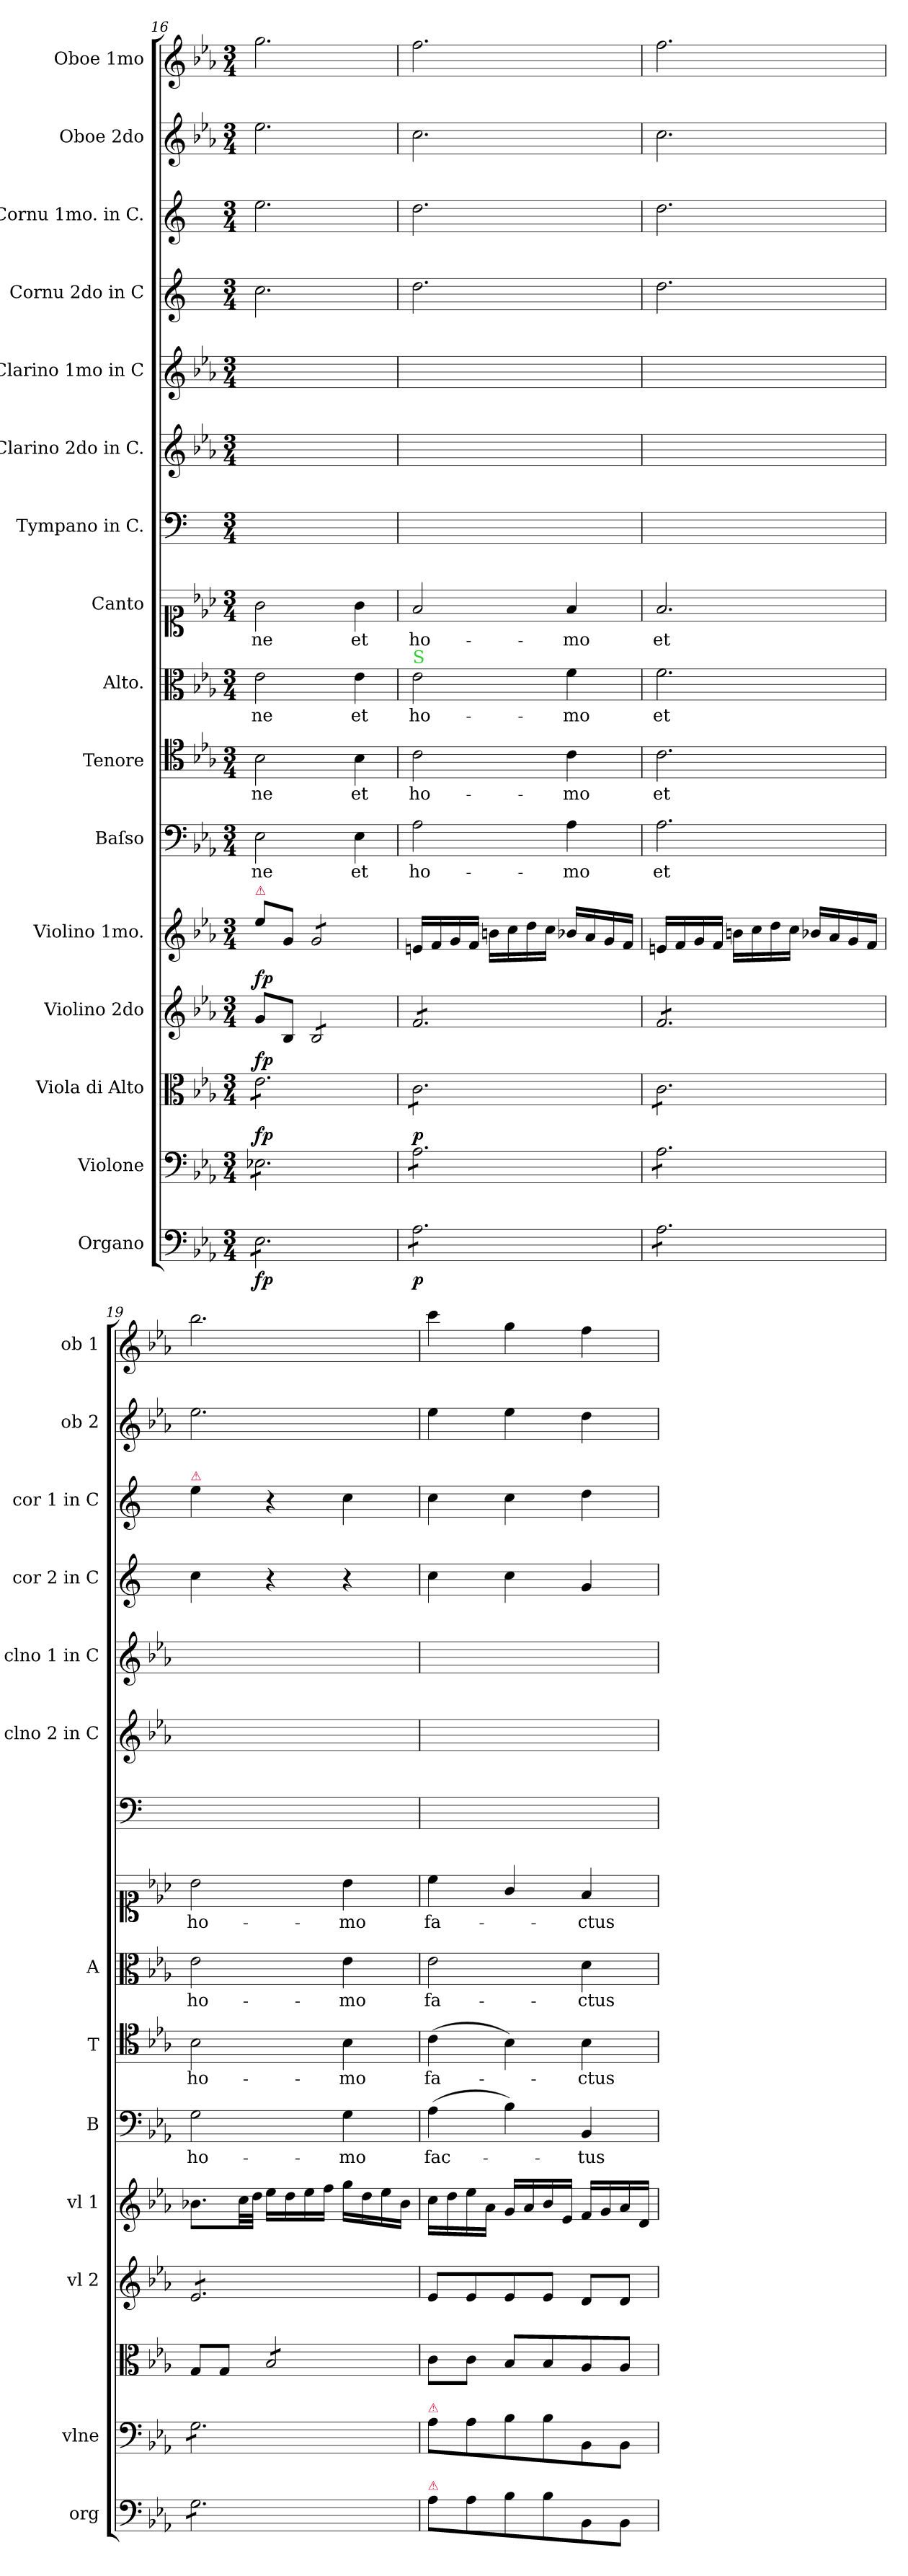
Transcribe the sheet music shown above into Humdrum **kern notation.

**kern	**dynam	**kern	**dynam	**kern	**dynam	**kern	**dynam	**kern	**kern	**text	**kern	**text	**kern	**text	**kern	**text	**kern	**kern	**kern	**kern	**kern	**kern	**kern
*part16	*part16	*part15	*part15	*part14	*part14	*part13	*part13	*part12	*part11	*part11	*part10	*part10	*part9	*part9	*part8	*part8	*part7	*part6	*part5	*part4	*part3	*part2	*part1
*staff16	*staff16	*staff15	*staff15	*staff14	*staff14	*staff13	*staff13	*staff12	*staff11	*staff11	*staff10	*staff10	*staff9	*staff9	*staff8	*staff8	*staff7	*staff6	*staff5	*staff4	*staff3	*staff2	*staff1
*I"Organo	*	*I"Violone	*	*I"Viola di Alto	*	*I"Violino 2do	*	*I"Violino 1mo.	*I"Baſso	*	*I"Tenore	*	*I"Alto.	*	*I"Canto	*	*I"Tympano in C.	*I"Clarino 2do in C.	*I"Clarino 1mo in C	*I"Cornu 2do in C	*I"Cornu 1mo. in C.	*I"Oboe 2do	*I"Oboe 1mo
*I'org	*	*I'vlne	*	*	*	*I'vl 2	*	*I'vl 1	*I'B	*	*I'T	*	*I'A	*	*	*	*	*I'clno 2 in C	*I'clno 1 in C	*I'cor 2 in C	*I'cor 1 in C	*I'ob 2	*I'ob 1
*clefF4	*	*clefF4	*	*clefC3	*	*clefG2	*	*clefG2	*clefF4	*	*clefC4	*	*clefC3	*	*clefC1	*	*clefF4	*clefG2	*clefG2	*clefG2	*clefG2	*clefG2	*clefG2
*	*	*	*	*	*	*	*	*	*	*	*	*	*	*	*	*	*	*	*	*ITrd5c9	*ITrd5c9	*	*
*k[b-e-a-]	*	*k[b-e-a-]	*	*k[b-e-a-]	*	*k[b-e-a-]	*	*k[b-e-a-]	*k[b-e-a-]	*	*k[b-e-a-]	*	*k[b-e-a-]	*	*k[b-e-a-]	*	*k[]	*k[b-e-a-]	*k[b-e-a-]	*k[b-e-a-]	*k[b-e-a-]	*k[b-e-a-]	*k[b-e-a-]
*c:	*	*c:	*	*c:	*	*c:	*	*c:	*c:	*	*c:	*	*c:	*	*c:	*	*	*c:	*c:	*c:	*c:	*c:	*c:
*M3/4	*	*M3/4	*	*M3/4	*	*M3/4	*	*M3/4	*M3/4	*	*M3/4	*	*M3/4	*	*M3/4	*	*M3/4	*M3/4	*M3/4	*M3/4	*M3/4	*M3/4	*M3/4
=16	=16	=16	=16	=16	=16	=16	=16	=16	=16	=16	=16	=16	=16	=16	=16	=16	=16	=16	=16	=16	=16	=16	=16
!	!	!	!	!	!	!	!	!LO:TX:a:color=crimson:t=⚠	!	!	!	!	!	!	!	!	!	!	!	!	!	!	!
!	!	!	!LO:DY:a	!	!LO:DY:a	!	!LO:DY:a	!	!	!	!	!	!	!	!	!	!	!	!	!	!	!	!
*tremolo	*	*	*	*	*	*	*	*	*	*	*	*	*	*	*	*	*	*	*	*	*	*	*
*	*	*tremolo	*	*	*	*	*	*	*	*	*	*	*	*	*	*	*	*	*	*	*	*	*
*	*	*	*	*tremolo	*	*	*	*	*	*	*	*	*	*	*	*	*	*	*	*	*	*	*
8E-\L	fp.	8E-X\L	fp.	8e-\L	fp.	8g/L	fp.	8ee-\L	2E-\	-ne	2B-\	-ne	2e-\	-ne	2g\	-ne	2.ryy	2.ryy	2.ryy	2.e-\	2.g\	2.ee-\	2.gg\
8E-\	.	8E-X\	.	8e-\	.	8B-/J	.	8g/J	.	.	.	.	.	.	.	.	.	.	.	.	.	.	.
*	*	*	*	*	*	*tremolo	*	*	*	*	*	*	*	*	*	*	*	*	*	*	*	*	*
*	*	*	*	*	*	*	*	*tremolo	*	*	*	*	*	*	*	*	*	*	*	*	*	*	*
8E-\	.	8E-X\	.	8e-\	.	8B-/L	.	8g/L	.	.	.	.	.	.	.	.	.	.	.	.	.	.	.
8E-\	.	8E-X\	.	8e-\	.	8B-/	.	8g/	.	.	.	.	.	.	.	.	.	.	.	.	.	.	.
8E-\	.	8E-X\	.	8e-\	.	8B-/	.	8g/	4E-\	et	4B-\	et	4e-\	et	4g\	et	.	.	.	.	.	.	.
8E-\J	.	8E-X\J	.	8e-\J	.	8B-/J	.	8g/J	.	.	.	.	.	.	.	.	.	.	.	.	.	.	.
*	*	*	*	*	*	*	*	*Xtremolo	*	*	*	*	*	*	*	*	*	*	*	*	*	*	*
=17	=17	=17	=17	=17	=17	=17	=17	=17	=17	=17	=17	=17	=17	=17	=17	=17	=17	=17	=17	=17	=17	=17	=17
!	!	!	!	!	!	!	!	!	!	!	!	!	!LO:TX:a:color=limegreen:t=S	!	!	!	!	!	!	!	!	!	!
!	!	!	!LO:DY:a	!	!	!	!LO:DY:a	!	!	!	!	!	!	!	!	!	!	!	!	!	!	!	!
8A-\L	p.	8A-\L	p.	8c\L	.	8f/L	p&colon;	16en/LL	2A-\	ho-	2c\	ho-	2e-\	ho-	2f/	ho-	2.ryy	2.ryy	2.ryy	2.f\	2.f\	2.cc\	2.ff\
.	.	.	.	.	.	.	.	16f/	.	.	.	.	.	.	.	.	.	.	.	.	.	.	.
8A-\	.	8A-\	.	8c\	.	8f/	.	16g/	.	.	.	.	.	.	.	.	.	.	.	.	.	.	.
.	.	.	.	.	.	.	.	16f/JJ	.	.	.	.	.	.	.	.	.	.	.	.	.	.	.
8A-\	.	8A-\	.	8c\	.	8f/	.	16bn\LL	.	.	.	.	.	.	.	.	.	.	.	.	.	.	.
.	.	.	.	.	.	.	.	16cc\	.	.	.	.	.	.	.	.	.	.	.	.	.	.	.
8A-\	.	8A-\	.	8c\	.	8f/	.	16dd\	.	.	.	.	.	.	.	.	.	.	.	.	.	.	.
.	.	.	.	.	.	.	.	16cc\JJ	.	.	.	.	.	.	.	.	.	.	.	.	.	.	.
8A-\	.	8A-\	.	8c\	.	8f/	.	16b-X/LL	4A-\	-mo	4c\	-mo	4f\	-mo	4f/	-mo	.	.	.	.	.	.	.
.	.	.	.	.	.	.	.	16a-/	.	.	.	.	.	.	.	.	.	.	.	.	.	.	.
8A-\J	.	8A-\J	.	8c\J	.	8f/J	.	16g/	.	.	.	.	.	.	.	.	.	.	.	.	.	.	.
.	.	.	.	.	.	.	.	16f/JJ	.	.	.	.	.	.	.	.	.	.	.	.	.	.	.
=18	=18	=18	=18	=18	=18	=18	=18	=18	=18	=18	=18	=18	=18	=18	=18	=18	=18	=18	=18	=18	=18	=18	=18
8A-\L	.	8A-\L	.	8c\L	.	8f/L	.	16en/LL	2.A-\	et	2.c\	et	2.f\	et	2.f/	et	2.ryy	2.ryy	2.ryy	2.f\	2.f\	2.cc\	2.ff\
.	.	.	.	.	.	.	.	16f/	.	.	.	.	.	.	.	.	.	.	.	.	.	.	.
8A-\	.	8A-\	.	8c\	.	8f/	.	16g/	.	.	.	.	.	.	.	.	.	.	.	.	.	.	.
.	.	.	.	.	.	.	.	16f/JJ	.	.	.	.	.	.	.	.	.	.	.	.	.	.	.
8A-\	.	8A-\	.	8c\	.	8f/	.	16bn\LL	.	.	.	.	.	.	.	.	.	.	.	.	.	.	.
.	.	.	.	.	.	.	.	16cc\	.	.	.	.	.	.	.	.	.	.	.	.	.	.	.
8A-\	.	8A-\	.	8c\	.	8f/	.	16dd\	.	.	.	.	.	.	.	.	.	.	.	.	.	.	.
.	.	.	.	.	.	.	.	16cc\JJ	.	.	.	.	.	.	.	.	.	.	.	.	.	.	.
8A-\	.	8A-\	.	8c\	.	8f/	.	16b-X/LL	.	.	.	.	.	.	.	.	.	.	.	.	.	.	.
.	.	.	.	.	.	.	.	16a-/	.	.	.	.	.	.	.	.	.	.	.	.	.	.	.
8A-\J	.	8A-\J	.	8c\J	.	8f/J	.	16g/	.	.	.	.	.	.	.	.	.	.	.	.	.	.	.
*	*	*	*	*Xtremolo	*	*	*	*	*	*	*	*	*	*	*	*	*	*	*	*	*	*	*
.	.	.	.	.	.	.	.	16f/JJ	.	.	.	.	.	.	.	.	.	.	.	.	.	.	.
=19	=19	=19	=19	=19	=19	=19	=19	=19	=19	=19	=19	=19	=19	=19	=19	=19	=19	=19	=19	=19	=19	=19	=19
!	!	!	!	!	!	!	!	!	!	!	!	!	!	!	!	!	!	!	!	!	!LO:TX:a:color=crimson:t=⚠	!	!
8G\L	.	8G\L	.	8G/L	.	8e-/L	.	8.b-X\L	2G\	ho-	2B-\	ho-	2e-\	ho-	2b-\	ho-	2.ryy	2.ryy	2.ryy	4e-\	4g\	2.ee-\	2.bb-\
8G\	.	8G\	.	8G/J	.	8e-/	.	.	.	.	.	.	.	.	.	.	.	.	.	.	.	.	.
.	.	.	.	.	.	.	.	32cc\LL	.	.	.	.	.	.	.	.	.	.	.	.	.	.	.
.	.	.	.	.	.	.	.	32dd\JJJ	.	.	.	.	.	.	.	.	.	.	.	.	.	.	.
*	*	*	*	*tremolo	*	*	*	*	*	*	*	*	*	*	*	*	*	*	*	*	*	*	*
8G\	.	8G\	.	8B-/L	.	8e-/	.	16ee-\LL	.	.	.	.	.	.	.	.	.	.	.	4r	4r	.	.
.	.	.	.	.	.	.	.	16dd\	.	.	.	.	.	.	.	.	.	.	.	.	.	.	.
8G\	.	8G\	.	8B-/	.	8e-/	.	16ee-\	.	.	.	.	.	.	.	.	.	.	.	.	.	.	.
.	.	.	.	.	.	.	.	16ff\JJ	.	.	.	.	.	.	.	.	.	.	.	.	.	.	.
8G\	.	8G\	.	8B-/	.	8e-/	.	16gg\LL	4G\	-mo	4B-\	-mo	4e-\	-mo	4b-\	-mo	.	.	.	4r	4e-\	.	.
.	.	.	.	.	.	.	.	16dd\	.	.	.	.	.	.	.	.	.	.	.	.	.	.	.
8G\J	.	8G\J	.	8B-/J	.	8e-/J	.	16ee-\	.	.	.	.	.	.	.	.	.	.	.	.	.	.	.
*	*	*	*	*	*	*Xtremolo	*	*	*	*	*	*	*	*	*	*	*	*	*	*	*	*	*
*	*	*	*	*Xtremolo	*	*	*	*	*	*	*	*	*	*	*	*	*	*	*	*	*	*	*
*	*	*Xtremolo	*	*	*	*	*	*	*	*	*	*	*	*	*	*	*	*	*	*	*	*	*
*Xtremolo	*	*	*	*	*	*	*	*	*	*	*	*	*	*	*	*	*	*	*	*	*	*	*
.	.	.	.	.	.	.	.	16b-\JJ	.	.	.	.	.	.	.	.	.	.	.	.	.	.	.
=20	=20	=20	=20	=20	=20	=20	=20	=20	=20	=20	=20	=20	=20	=20	=20	=20	=20	=20	=20	=20	=20	=20	=20
!	!	!LO:TX:a:color=crimson:t=⚠	!	!	!	!	!	!	!	!	!	!	!	!	!	!	!	!	!	!	!	!	!
!LO:TX:a:color=crimson:t=⚠	!	!	!	!	!	!	!	!	!	!	!	!	!	!	!	!	!	!	!	!	!	!	!
8A-\L	.	8A-\L	.	8c\L	.	8e-/L	.	16cc\LL	(4A-\	fac-	(4c\	fa-	2e-\	fa-	4cc\	fa-	2.ryy	2.ryy	2.ryy	4e-\	4e-\	4ee-\	4ccc\
.	.	.	.	.	.	.	.	16dd\	.	.	.	.	.	.	.	.	.	.	.	.	.	.	.
8A-\	.	8A-\	.	8c\J	.	8e-/	.	16ee-\	.	.	.	.	.	.	.	.	.	.	.	.	.	.	.
.	.	.	.	.	.	.	.	16a-\JJ	.	.	.	.	.	.	.	.	.	.	.	.	.	.	.
8B-\	.	8B-\	.	8B-/L	.	8e-/	.	16g/LL	4B-\)	.	4B-\)	.	.	.	4g/	.	.	.	.	4e-\	4e-\	4ee-\	4gg\
.	.	.	.	.	.	.	.	16a-/	.	.	.	.	.	.	.	.	.	.	.	.	.	.	.
8B-\	.	8B-\	.	8B-/	.	8e-/J	.	16b-/	.	.	.	.	.	.	.	.	.	.	.	.	.	.	.
.	.	.	.	.	.	.	.	16e-/JJ	.	.	.	.	.	.	.	.	.	.	.	.	.	.	.
8BB-/	.	8BB-/	.	8A-/	.	8d/L	.	16f/LL	4BB-/	-tus	4B-\	-ctus	4d\	-ctus	4f/	-ctus	.	.	.	4B-/	4f\	4dd\	4ff\
.	.	.	.	.	.	.	.	16g/	.	.	.	.	.	.	.	.	.	.	.	.	.	.	.
8BB-/J	.	8BB-/J	.	8A-/J	.	8d/J	.	16a-/	.	.	.	.	.	.	.	.	.	.	.	.	.	.	.
.	.	.	.	.	.	.	.	16d/JJ	.	.	.	.	.	.	.	.	.	.	.	.	.	.	.
=	=	=	=	=	=	=	=	=	=	=	=	=	=	=	=	=	=	=	=	=	=	=	=
*-	*-	*-	*-	*-	*-	*-	*-	*-	*-	*-	*-	*-	*-	*-	*-	*-	*-	*-	*-	*-	*-	*-	*-
